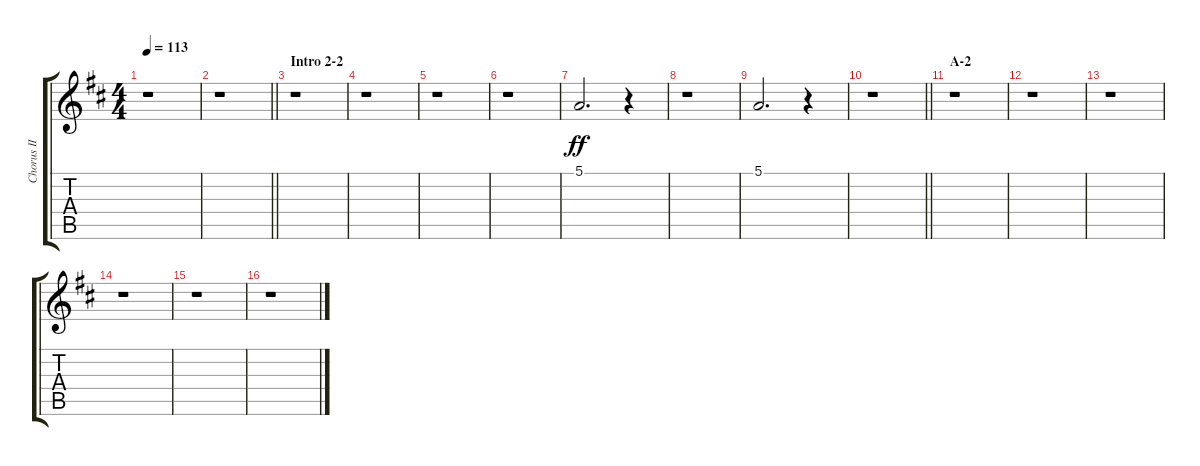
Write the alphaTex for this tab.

\track ("Chorus II" "Chorus II") {instrument voiceoohs}
\staff {score tabs}
\tuning (E4 B3 G3 D3 A2 E2) {hide}
\ts (4 4)
\tempo 113
\clef g2
\ks d
r.1{dy ff} |
\barLineRight lightlight
r.1 |
\section ("" "Intro 2-2")
r.1 |
r.1 |
r.1 |
r.1 |
5.1.2{d} r.4 |
r.1 |
5.1.2{d} r.4 |
\barLineRight lightlight
r.1 |
\section ("" "A-2")
r.1 |
r.1 |
r.1 |
r.1 |
r.1 |
r.1
